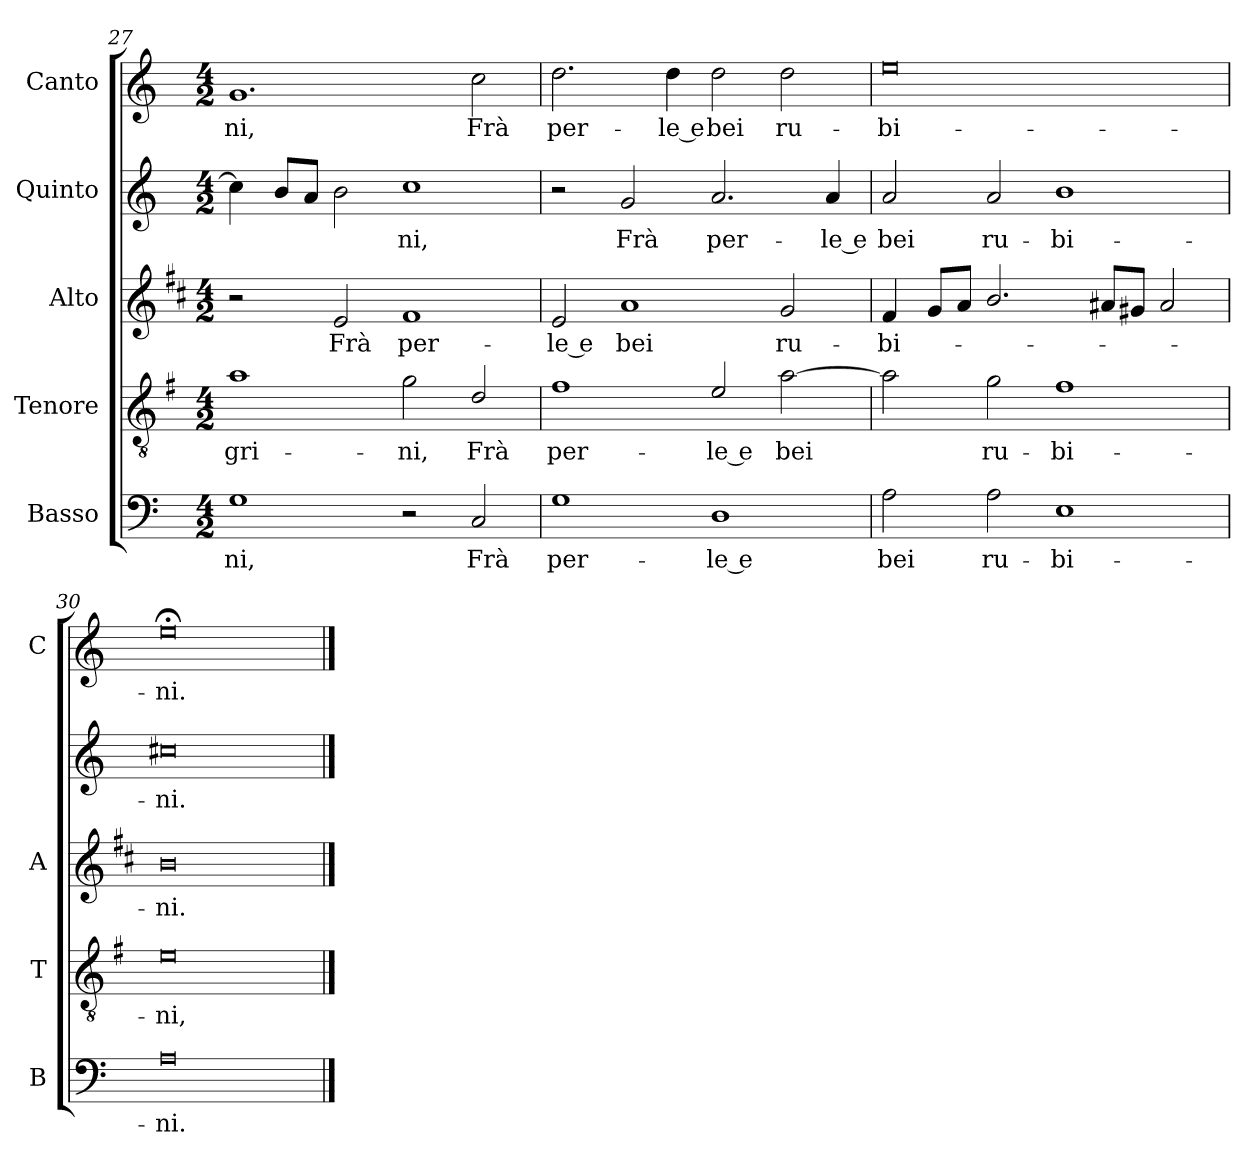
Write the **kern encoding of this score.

**kern	**text	**kern	**text	**kern	**text	**kern	**text	**kern	**text
*part5	*part5	*part4	*part4	*part3	*part3	*part2	*part2	*part1	*part1
*staff5	*staff5	*staff4	*staff4	*staff3	*staff3	*staff2	*staff2	*staff1	*staff1
*I"Basso	*	*I"Tenore	*	*I"Alto	*	*I"Quinto	*	*I"Canto	*
*I'B	*	*I'T	*	*I'A	*	*	*	*I'C	*
!!LO:PB:g=z
*clefF4	*	*clefGv2	*	*clefG2	*	*clefG2	*	*clefG2	*
*	*	*ITrd4c7	*	*ITrd1c2	*	*	*	*	*
*k[]	*	*k[]	*	*k[]	*	*k[]	*	*k[]	*
*C:	*	*C:	*	*C:	*	*C:	*	*C:	*
*M4/2	*	*M4/2	*	*M4/2	*	*M4/2	*	*M4/2	*
=27	=27	=27	=27	=27	=27	=27	=27	=27	=27
!	!LO:LY:b	!	!LO:LY:b	!	!	!	!	!	!LO:LY:b
1G	-ni,	1d	-gri-	2r	.	4cc\]	.	1.g	-ni,
.	.	.	.	.	.	8b/L	.	.	.
.	.	.	.	.	.	8a/J	.	.	.
!	!	!	!	!	!LO:LY:b	!	!	!	!
.	.	.	.	2d/	Frà	2b\	.	.	.
!	!	!	!LO:LY:b	!	!LO:LY:b	!	!LO:LY:b	!	!
2r	.	2c\	-ni,	1e	per-	1cc	-ni,	.	.
!	!LO:LY:b	!	!LO:LY:b	!	!	!	!	!	!LO:LY:b
2C/	Frà	2G/	Frà	.	.	.	.	2cc\	Frà
=28	=28	=28	=28	=28	=28	=28	=28	=28	=28
!	!LO:LY:b	!	!LO:LY:b	!	!LO:LY:b	!	!	!	!LO:LY:b
1G	per-	1B	per-	2d/	-le e	2r	.	2.dd\	per-
!	!	!	!	!	!LO:LY:b	!	!LO:LY:b	!	!
.	.	.	.	1g	bei	2g/	Frà	.	.
!	!	!	!	!	!	!	!	!	!LO:LY:b
.	.	.	.	.	.	.	.	4dd\	-le e
!	!LO:LY:b	!	!LO:LY:b	!	!	!	!LO:LY:b	!	!LO:LY:b
1D	-le e	2A/	-le e	.	.	2.a/	per-	2dd\	bei
!	!	!	!LO:LY:b	!	!LO:LY:b	!	!	!	!LO:LY:b
.	.	[2d\	bei	2f/	ru-	.	.	2dd\	ru-
!	!	!	!	!	!	!	!LO:LY:b	!	!
.	.	.	.	.	.	4a/	-le e	.	.
=29	=29	=29	=29	=29	=29	=29	=29	=29	=29
!	!LO:LY:b	!	!	!	!LO:LY:b	!	!LO:LY:b	!	!LO:LY:b
2A\	bei	2d\]	.	4e/	-bi-	2a/	bei	0ee	-bi-
.	.	.	.	8f/L	.	.	.	.	.
.	.	.	.	8g/J	.	.	.	.	.
!	!LO:LY:b	!	!LO:LY:b	!	!	!	!LO:LY:b	!	!
2A\	ru-	2c\	ru-	2.a/	.	2a/	ru-	.	.
!	!LO:LY:b	!	!LO:LY:b	!	!	!	!LO:LY:b	!	!
1E	-bi-	1B	-bi-	.	.	1b	-bi-	.	.
.	.	.	.	8g#X/L	.	.	.	.	.
.	.	.	.	8f#X/J	.	.	.	.	.
.	.	.	.	2g#/	.	.	.	.	.
=30	=30	=30	=30	=30	=30	=30	=30	=30	=30
!	!LO:LY:b	!	!LO:LY:b	!	!LO:LY:b	!	!LO:LY:b	!	!LO:LY:b
0A	-ni.	0A	-ni,	0a	-ni.	0cc#X	-ni.	0ee;<	-ni.
==	==	==	==	==	==	==	==	==	==
*-	*-	*-	*-	*-	*-	*-	*-	*-	*-
